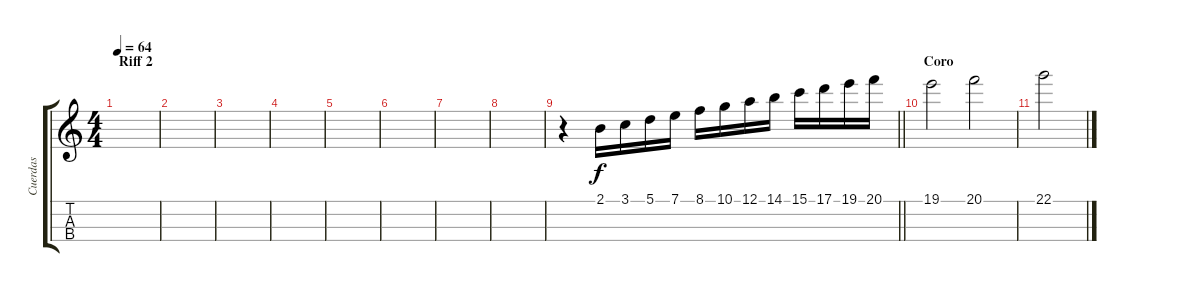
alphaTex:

\track ("Cuerdas" "Cuerdas") {instrument synthstrings1}
\staff {score tabs}
\tuning (A4 D4 G3 E2) {hide}
\ts (4 4)
\section ("" "Riff 2")
\tempo 64
\clef g2
\ks c
|
|
|
|
|
|
|
|
\barLineRight lightlight
r.4 2.1.16 3.1.16 5.1.16 7.1.16 8.1.16 10.1.16 12.1.16 14.1.16 15.1.16 17.1.16 19.1.16 20.1.16 |
\section ("" "Coro")
19.1.2 20.1.2 |
22.1.2
